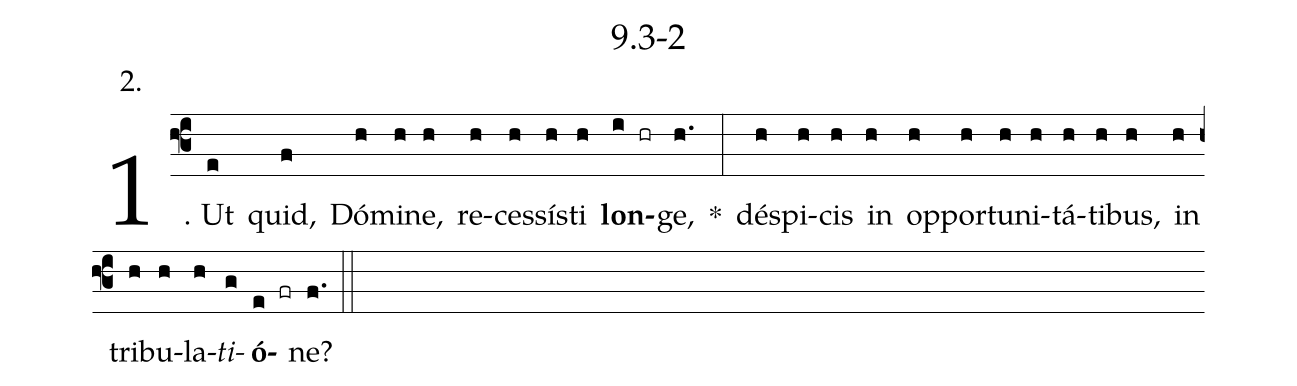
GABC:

name: 9.3-2;
annotation: 2.;
%%
(f3)1. Ut(e) quid,(f) Dó(h)mi(h)ne,(h) re(h)ces(h)sís(h)ti(h) <b>lon</b>(i hr)ge,(h.) *(:) dé(h)spi(h)cis(h) in(h) op(h)por(h)tu(h)ni(h)tá(h)ti(h)bus,(h) in(h) tri(h)bu(h)la(h)<i>ti</i>(g)<b>ó</b>(e fr)ne?(f.) (::)


%E(h) u(h) o(h) u(g) a(e) e.(f.) (::)
